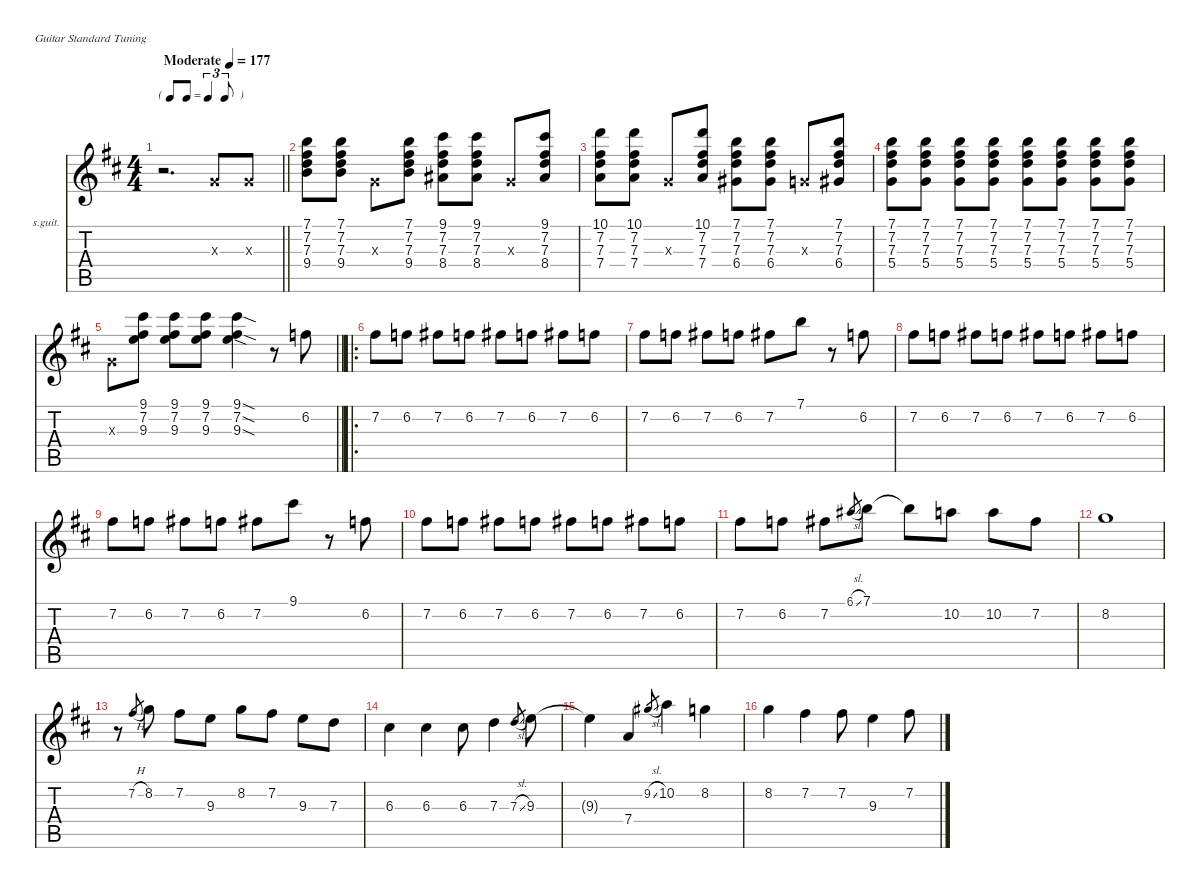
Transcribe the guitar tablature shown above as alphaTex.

\hideDynamics
\bracketExtendMode nobrackets
\firstSystemTrackNameOrientation horizontal
\track ("guitar_1" "s.guit.") {instrument acousticguitarsteel}
\staff {score tabs}
\tuning (E4 B3 G3 D3 A2 E2)
\ts (4 4)
\beaming (8 2 2 2 2)
\tf triplet8th
\tempo (177 "Moderate")
\clef g2
\barLineRight lightlight
\ks bminor
r.2{d dy f instrument acousticguitarsteel beam Down} 0.3{x acc forcenatural}.8{beam Up} 0.3{x acc forcenatural}.8{beam Up} |
(7.1{acc forcenatural} 7.2{acc #} 7.3{acc forcenatural} 9.4{acc forcenatural}).8{beam Down} (7.1{acc forcenatural} 7.2{acc #} 7.3{acc forcenatural} 9.4{acc forcenatural}).8{beam Down} 0.3{x acc forcenatural}.8{beam Down} (7.1{acc forcenatural} 7.2{acc #} 7.3{acc forcenatural} 9.4{acc forcenatural}).8{beam Down} (9.1{acc #} 7.2{acc #} 7.3{acc forcenatural} 8.4{acc #}).8{beam Down} (9.1{acc #} 7.2{acc #} 7.3{acc forcenatural} 8.4{acc #}).8{beam Down} 0.3{x acc forcenatural}.8{beam Up} (9.1{acc #} 7.2{acc #} 7.3{acc forcenatural} 8.4{acc #}).8{beam Up} |
(10.1{acc forcenatural} 7.2{acc #} 7.3{acc forcenatural} 7.4{acc forcenatural}).8{beam Down} (10.1{acc forcenatural} 7.2{acc #} 7.3{acc forcenatural} 7.4{acc forcenatural}).8{beam Down} 0.3{x acc forcenatural}.8{beam Up} (10.1{acc forcenatural} 7.2{acc #} 7.3{acc forcenatural} 7.4{acc forcenatural}).8{beam Up} (7.1{acc forcenatural} 7.2{acc #} 7.3{acc forcenatural} 6.4{acc #}).8{beam Down} (7.1{acc forcenatural} 7.2{acc #} 7.3{acc forcenatural} 6.4{acc #}).8{beam Down} 0.3{x acc forcenatural}.8{beam Up} (7.1{acc forcenatural} 7.2{acc #} 7.3{acc forcenatural} 6.4{acc #}).8{beam Up} |
(7.1{acc forcenatural} 7.2{acc #} 7.3{acc forcenatural} 5.4{acc forcenatural}).8{beam Down} (7.1{acc forcenatural} 7.2{acc #} 7.3{acc forcenatural} 5.4{acc forcenatural}).8{beam Down} (7.1{acc forcenatural} 7.2{acc #} 7.3{acc forcenatural} 5.4{acc forcenatural}).8{beam Down} (7.1{acc forcenatural} 7.2{acc #} 7.3{acc forcenatural} 5.4{acc forcenatural}).8{beam Down} (7.1{acc forcenatural} 7.2{acc #} 7.3{acc forcenatural} 5.4{acc forcenatural}).8{beam Down} (7.1{acc forcenatural} 7.2{acc #} 7.3{acc forcenatural} 5.4{acc forcenatural}).8{beam Down} (7.1{acc forcenatural} 7.2{acc #} 7.3{acc forcenatural} 5.4{acc forcenatural}).8{beam Down} (7.1{acc forcenatural} 7.2{acc #} 7.3{acc forcenatural} 5.4{acc forcenatural}).8{beam Down} |
\barLineRight lightlight
0.3{x acc forcenatural}.8{beam Down} (9.1{acc #} 7.2{acc #} 9.3{acc forcenatural}).8{beam Down} (9.1{acc #} 7.2{acc #} 9.3{acc forcenatural}).8{beam Down} (9.1{acc #} 7.2{acc #} 9.3{acc forcenatural}).8{beam Down} (9.1{sod acc #} 7.2{sod acc #} 9.3{sod acc forcenatural}).4{beam Down} r.8{beam Down} 6.2{acc forcenatural}.8{beam Down} |
\ro
7.2{acc #}.8{beam Down} 6.2{acc forcenatural}.8{beam Down} 7.2{acc #}.8{beam Down} 6.2{acc forcenatural}.8{beam Down} 7.2{acc #}.8{beam Down} 6.2{acc forcenatural}.8{beam Down} 7.2{acc #}.8{beam Down} 6.2{acc forcenatural}.8{beam Down} |
7.2{acc #}.8{beam Down} 6.2{acc forcenatural}.8{beam Down} 7.2{acc #}.8{beam Down} 6.2{acc forcenatural}.8{beam Down} 7.2{acc #}.8{beam Down} 7.1{acc forcenatural}.8{beam Down} r.8{beam Down} 6.2{acc forcenatural}.8{beam Down} |
7.2{acc #}.8{beam Down} 6.2{acc forcenatural}.8{beam Down} 7.2{acc #}.8{beam Down} 6.2{acc forcenatural}.8{beam Down} 7.2{acc #}.8{beam Down} 6.2{acc forcenatural}.8{beam Down} 7.2{acc #}.8{beam Down} 6.2{acc forcenatural}.8{beam Down} |
7.2{acc #}.8{beam Down} 6.2{acc forcenatural}.8{beam Down} 7.2{acc #}.8{beam Down} 6.2{acc forcenatural}.8{beam Down} 7.2{acc #}.8{beam Down} 9.1{acc #}.8{beam Down} r.8{beam Down} 6.2{acc forcenatural}.8{beam Down} |
7.2{acc #}.8{beam Down} 6.2{acc forcenatural}.8{beam Down} 7.2{acc #}.8{beam Down} 6.2{acc forcenatural}.8{beam Down} 7.2{acc #}.8{beam Down} 6.2{acc forcenatural}.8{beam Down} 7.2{acc #}.8{beam Down} 6.2{acc forcenatural}.8{beam Down} |
7.2{acc #}.8{beam Down} 6.2{acc forcenatural}.8{beam Down} 7.2{acc #}.8{beam Down} 6.1{sl acc #}.8{gr dy mf beam Up} 7.1{acc forcenatural}.8{dy f beam Down} 7.1{t acc forcenatural}.8{beam Down} 10.2{acc forcenatural}.8{beam Down} 10.2{acc forcenatural}.8{beam Down} 7.2{acc #}.8{beam Down} |
8.2{acc forcenatural}.1{beam Down} |
r.8{beam Down} 7.2{h acc #}.8{gr dy mf beam Up} 8.2{acc forcenatural}.8{dy f beam Down} 7.2{acc #}.8{beam Down} 9.3{acc forcenatural}.8{beam Down} 8.2{acc forcenatural}.8{beam Down} 7.2{acc #}.8{beam Down} 9.3{acc forcenatural}.8{beam Down} 7.3{acc forcenatural}.8{beam Down} |
6.3{acc #}.4{beam Down} 6.3{acc #}.4{beam Down} 6.3{acc #}.8{beam Down} 7.3{acc forcenatural}.4{beam Down} 7.3{sl acc forcenatural}.8{gr dy mf beam Up} 9.3{acc forcenatural}.8{dy f beam Down} |
9.3{t acc forcenatural}.4{beam Down} 7.4{acc forcenatural}.4{beam Up} 9.2{sl acc #}.8{gr dy mf beam Up} 10.2{acc forcenatural}.4{dy f beam Down} 8.2{acc forcenatural}.4{beam Down} |
8.2{acc forcenatural}.4{beam Down} 7.2{acc #}.4{beam Down} 7.2{acc #}.8{beam Down} 9.3{acc forcenatural}.4{beam Down} 7.2{acc #}.8{beam Down}
